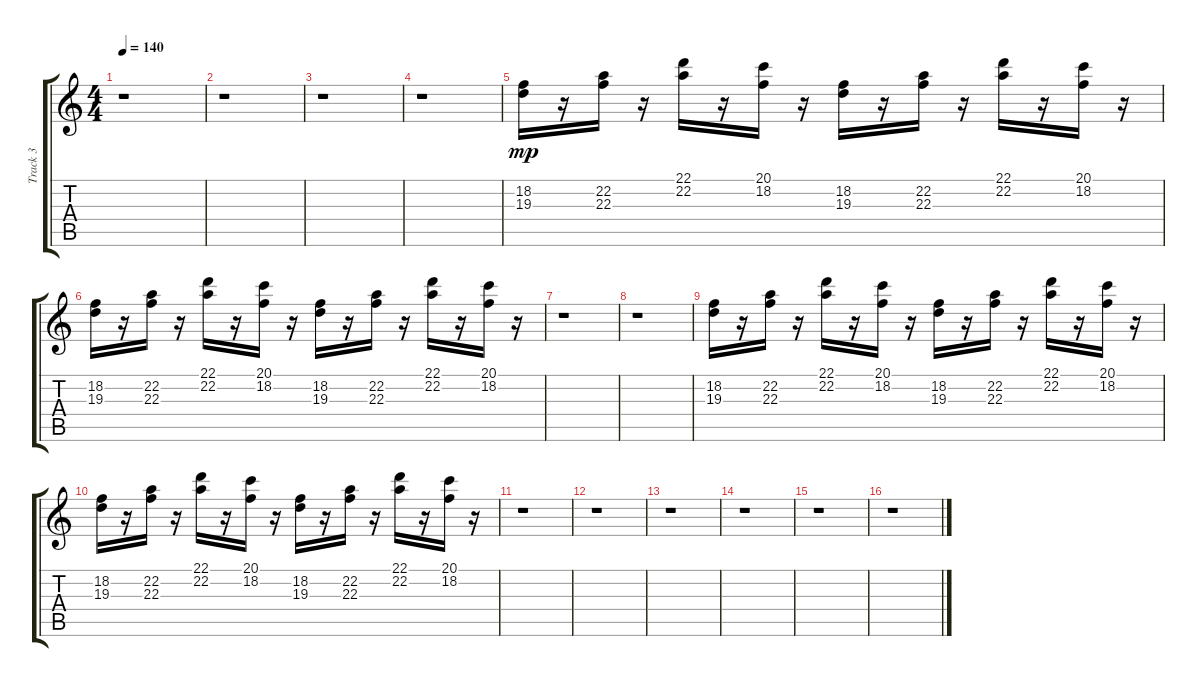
\track ("Track 3" "Track 3") {instrument pad3polysynth}
\staff {score tabs}
\tuning (E4 B3 G3 D3 A2 E2) {hide}
\ts (4 4)
\tempo 140
\clef g2
\ks c
r.1{dy mp} |
r.1 |
r.1 |
r.1 |
(18.2 19.3).16 r.16 (22.2 22.3).16 r.16 (22.1 22.2).16 r.16 (20.1 18.2).16 r.16 (18.2 19.3).16 r.16 (22.2 22.3).16 r.16 (22.1 22.2).16 r.16 (20.1 18.2).16 r.16 |
(18.2 19.3).16 r.16 (22.2 22.3).16 r.16 (22.1 22.2).16 r.16 (20.1 18.2).16 r.16 (18.2 19.3).16 r.16 (22.2 22.3).16 r.16 (22.1 22.2).16 r.16 (20.1 18.2).16 r.16 |
r.1 |
r.1 |
(18.2 19.3).16 r.16 (22.2 22.3).16 r.16 (22.1 22.2).16 r.16 (20.1 18.2).16 r.16 (18.2 19.3).16 r.16 (22.2 22.3).16 r.16 (22.1 22.2).16 r.16 (20.1 18.2).16 r.16 |
(18.2 19.3).16 r.16 (22.2 22.3).16 r.16 (22.1 22.2).16 r.16 (20.1 18.2).16 r.16 (18.2 19.3).16 r.16 (22.2 22.3).16 r.16 (22.1 22.2).16 r.16 (20.1 18.2).16 r.16 |
r.1 |
r.1 |
r.1 |
r.1 |
r.1 |
r.1
